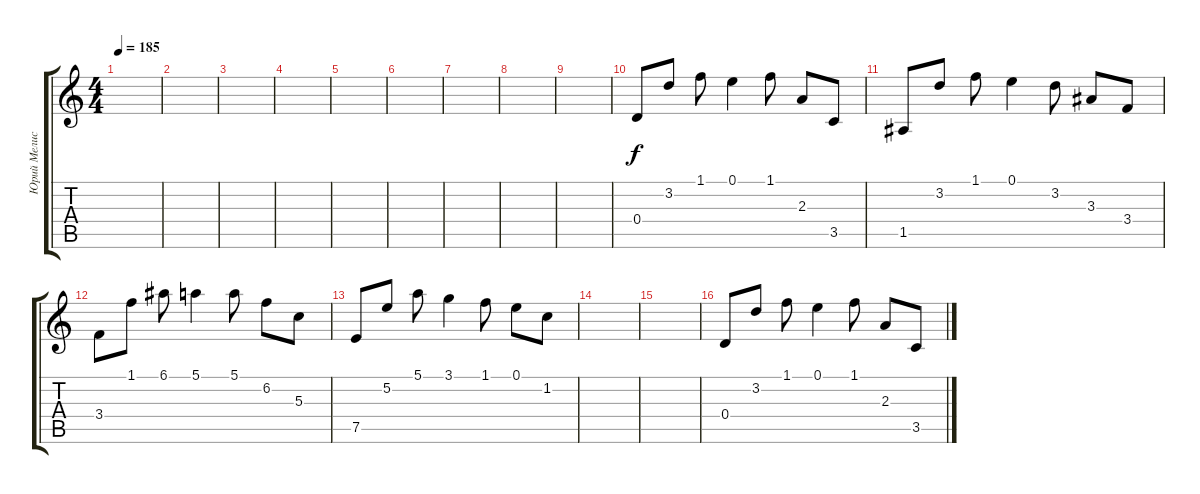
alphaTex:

\track ("Юрий Мелисов" "Юрий Мелис") {instrument electricguitarclean}
\staff {score tabs}
\tuning (E4 B3 G3 D3 A2 E2) {hide}
\ts (4 4)
\tempo 185
\clef g2
\ks c
|
|
|
|
|
|
|
|
|
0.4.8 3.2.8 1.1.8 0.1.4 1.1.8 2.3.8 3.5.8 |
1.5.8 3.2.8 1.1.8 0.1.4 3.2.8 3.3.8 3.4.8 |
3.4.8 1.1.8 6.1.8 5.1.4 5.1.8 6.2.8 5.3.8 |
7.5.8 5.2.8 5.1.8 3.1.4 1.1.8 0.1.8 1.2.8 |
|
|
0.4.8 3.2.8 1.1.8 0.1.4 1.1.8 2.3.8 3.5.8
